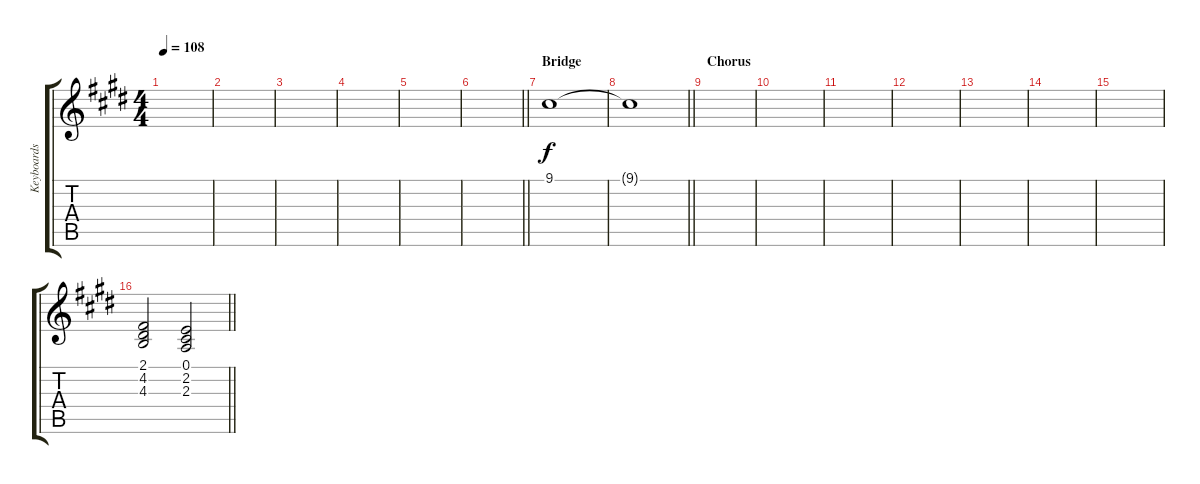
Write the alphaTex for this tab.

\track ("Keyboards" "Keyboards") {instrument pad7halo}
\staff {score tabs}
\tuning (E4 B3 G3 D3 A2 E2) {hide}
\ts (4 4)
\tempo 108
\clef g2
\ks e
|
|
|
|
|
\barLineRight lightlight
|
\section ("" "Bridge")
9.1.1{volume 10 instrument tremolostrings} |
\barLineRight lightlight
9.1{t}.1 |
\section ("" "Chorus")
|
|
|
|
|
|
|
\barLineRight lightlight
(2.1 4.2 4.3).2{volume 4 instrument pad7halo} (0.1 2.2 2.3).2
